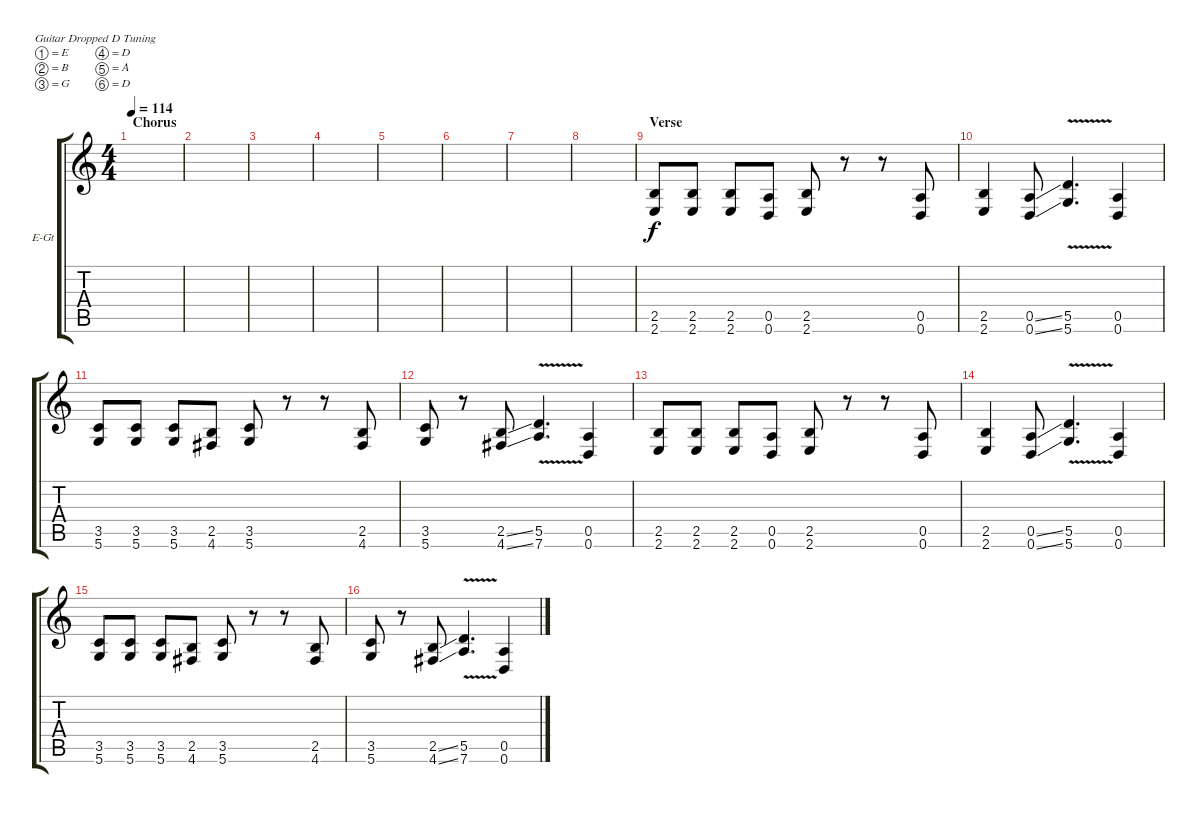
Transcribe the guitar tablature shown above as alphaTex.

\defaultSystemsLayout 4
\bracketExtendMode groupsimilarinstruments
\firstSystemTrackNameOrientation horizontal
\otherSystemsTrackNameOrientation horizontal
\track ("Electric Guitar" "E-Gt") {instrument overdrivenguitar}
\staff {score tabs}
\tuning (E4 B3 G3 D3 A2 D2)
\ts (4 4)
\section ("" "Chorus")
\tempo 114
\clef g2
\scale
0.333333
\ks c
|
\scale
0.333333 |
\scale
0.333333 |
\scale
0.333333 |
\scale
0.333333 |
\scale
0.333333 |
\scale
0.333333 |
|
\section ("" "Verse")
(2.6 2.5).8{dy f} (2.5 2.6).8 (2.5 2.6).8 (0.6 0.5).8 (2.5 2.6).8 r.8 r.8 (0.5 0.6).8 |
(2.5 2.6).4 (0.6{ss} 0.5{ss}).8 (5.5{v} 5.6{v}).4{d} (0.5 0.6).4 |
(3.5 5.6).8 (5.6 3.5).8 (5.6 3.5).8 (4.6 2.5).8 (5.6 3.5).8 r.8 r.8 (2.5 4.6).8 |
(3.5 5.6).8 r.8 (4.6{ss} 2.5{ss}).8 (5.5{v} 7.6{v}).4{d} (0.6 0.5).4 |
(2.6 2.5).8 (2.5 2.6).8 (2.5 2.6).8 (0.6 0.5).8 (2.5 2.6).8 r.8 r.8 (0.5 0.6).8 |
(2.5 2.6).4 (0.6{ss} 0.5{ss}).8 (5.5{v} 5.6{v}).4{d} (0.5 0.6).4 |
(3.5 5.6).8 (5.6 3.5).8 (5.6 3.5).8 (4.6 2.5).8 (5.6 3.5).8 r.8 r.8 (2.5 4.6).8 |
(3.5 5.6).8 r.8 (4.6{ss} 2.5{ss}).8 (5.5{v} 7.6{v}).4{d} (0.6 0.5).4
